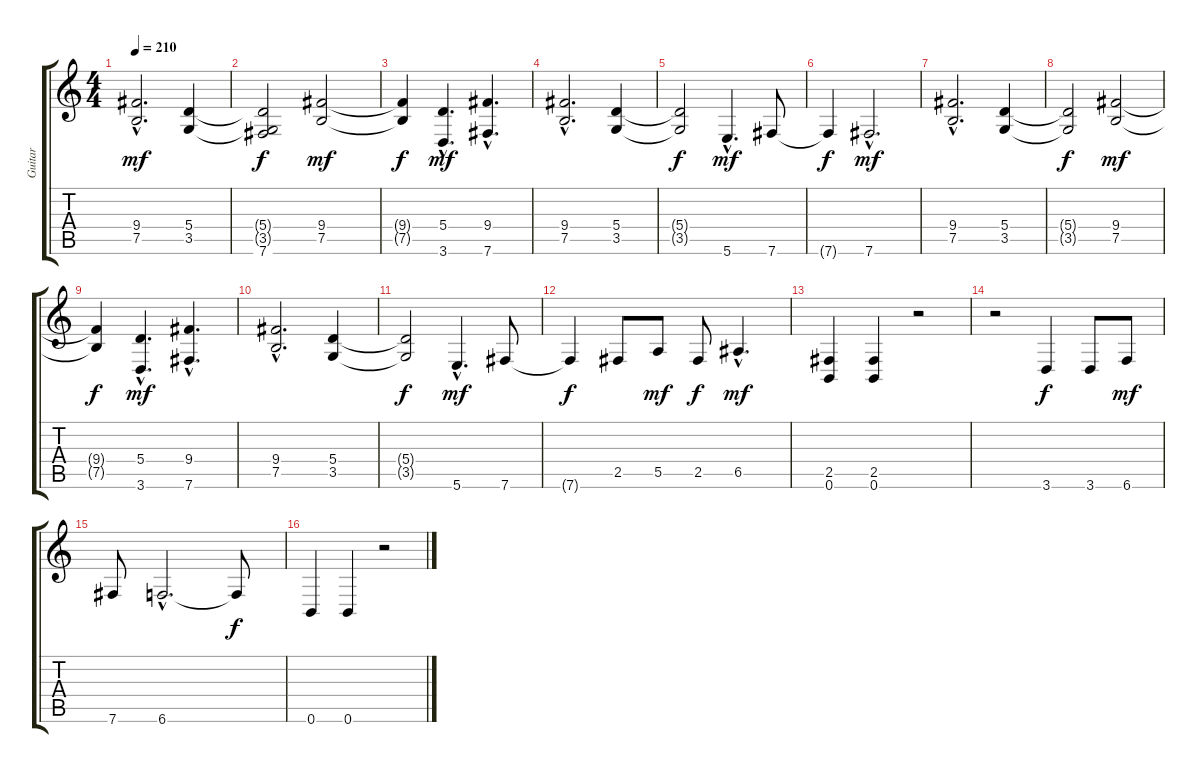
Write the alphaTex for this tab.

\track ("Guitar" "Guitar") {instrument overdrivenguitar}
\staff {score tabs}
\tuning (B3 Gb3 D3 A2 E2 B1) {hide}
\ts (4 4)
\tempo 210
\clef g2
\ks c
(9.4{hac} 7.5{hac}).2{d dy mf} (5.4 3.5).4 |
(5.4{t} 3.5{t} 7.6{t}).2{dy f} (9.4 7.5).2{dy mf} |
(9.4{t} 7.5{t}).4{dy f} (5.4{hac} 3.6{hac}).4{d dy mf} (9.4{hac} 7.6{hac}).4{d} |
(9.4{hac} 7.5{hac}).2{d} (5.4 3.5).4 |
(5.4{t} 3.5{t}).2{dy f} 5.6{hac}.4{d dy mf} 7.6.8 |
7.6{t}.4{dy f} 7.6{hac}.2{d dy mf} |
(9.4{hac} 7.5{hac}).2{d} (5.4 3.5).4 |
(5.4{t} 3.5{t}).2{dy f} (9.4 7.5).2{dy mf} |
(9.4{t} 7.5{t}).4{dy f} (5.4{hac} 3.6{hac}).4{d dy mf} (9.4{hac} 7.6{hac}).4{d} |
(9.4{hac} 7.5{hac}).2{d} (5.4 3.5).4 |
(5.4{t} 3.5{t}).2{dy f} 5.6{hac}.4{d dy mf} 7.6.8 |
7.6{t}.4{dy f} 2.5.8 5.5.8{dy mf} 2.5.8{dy f} 6.5{hac}.4{d dy mf} |
(2.5 0.6).4 (2.5 0.6).4 r.2 |
r.2 3.6.4{dy f} 3.6.8 6.6.8{dy mf} |
7.6.8 6.6{hac}.2{d} 6.6{t}.8{dy f} |
0.6.4 0.6.4 r.2
